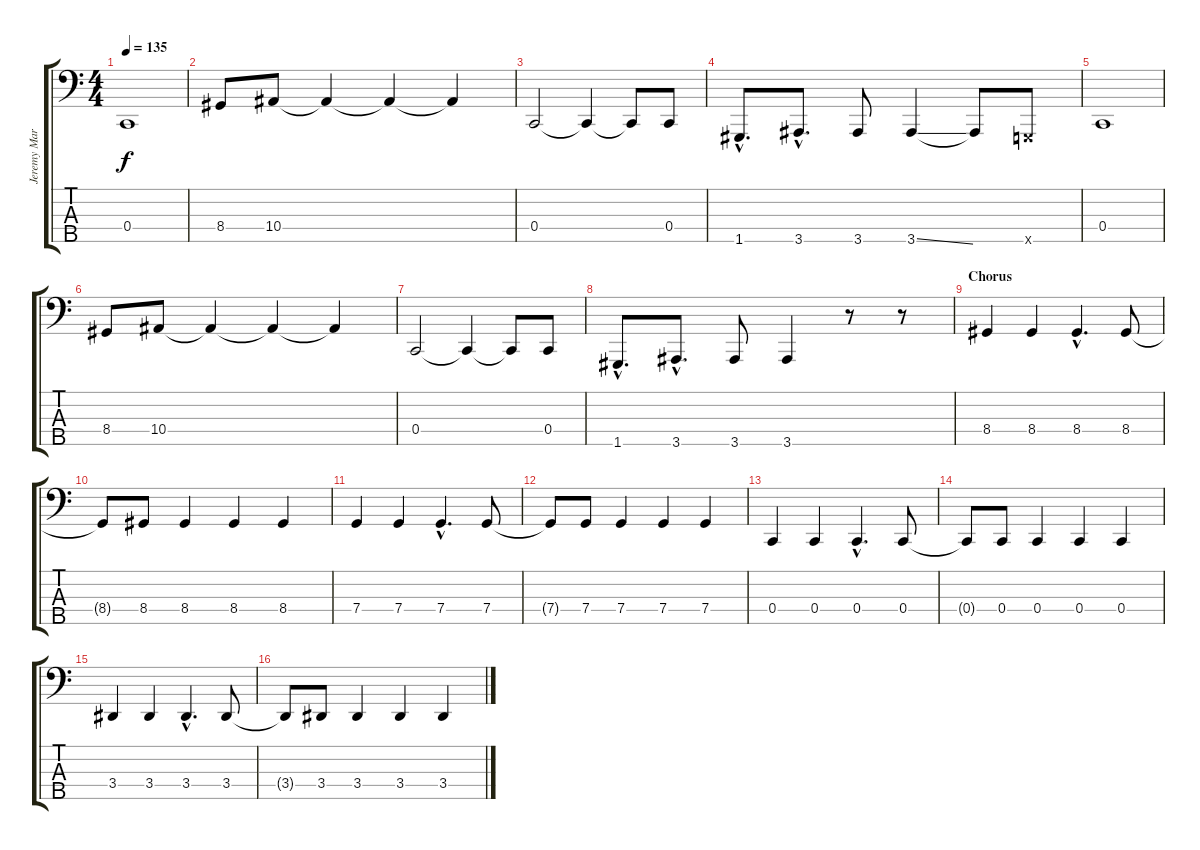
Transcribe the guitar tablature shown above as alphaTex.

\track ("Jeremy Marshall (Bass)" "Jeremy Mar") {instrument electricbasspick}
\staff {score tabs}
\tuning (Eb2 Bb1 F1 C1 G0) {hide}
\ts (4 4)
\tempo 135
\clef f4
\ks c
0.4.1{dy f} |
8.4.8 10.4.8 10.4{t}.4 10.4{t}.4 10.4{t}.4 |
0.4.2 0.4{t}.4 0.4{t}.8 0.4.8 |
1.5{hac}.8{d} 3.5{hac}.8{d} 3.5.8 3.5{ss}.4 3.5{t}.8 0.5{x}.8 |
0.4.1 |
8.4.8 10.4.8 10.4{t}.4 10.4{t}.4 10.4{t}.4 |
0.4.2 0.4{t}.4 0.4{t}.8 0.4.8 |
1.5{hac}.8{d} 3.5{hac}.8{d} 3.5.8 3.5.4 r.8 r.8 |
\section ("" "Chorus")
8.4.4 8.4.4 8.4{hac}.4{d} 8.4.8 |
8.4{t}.8 8.4.8 8.4.4 8.4.4 8.4.4 |
7.4.4 7.4.4 7.4{hac}.4{d} 7.4.8 |
7.4{t}.8 7.4.8 7.4.4 7.4.4 7.4.4 |
0.4.4 0.4.4 0.4{hac}.4{d} 0.4.8 |
0.4{t}.8 0.4.8 0.4.4 0.4.4 0.4.4 |
3.4.4 3.4.4 3.4{hac}.4{d} 3.4.8 |
3.4{t}.8 3.4.8 3.4.4 3.4.4 3.4.4
